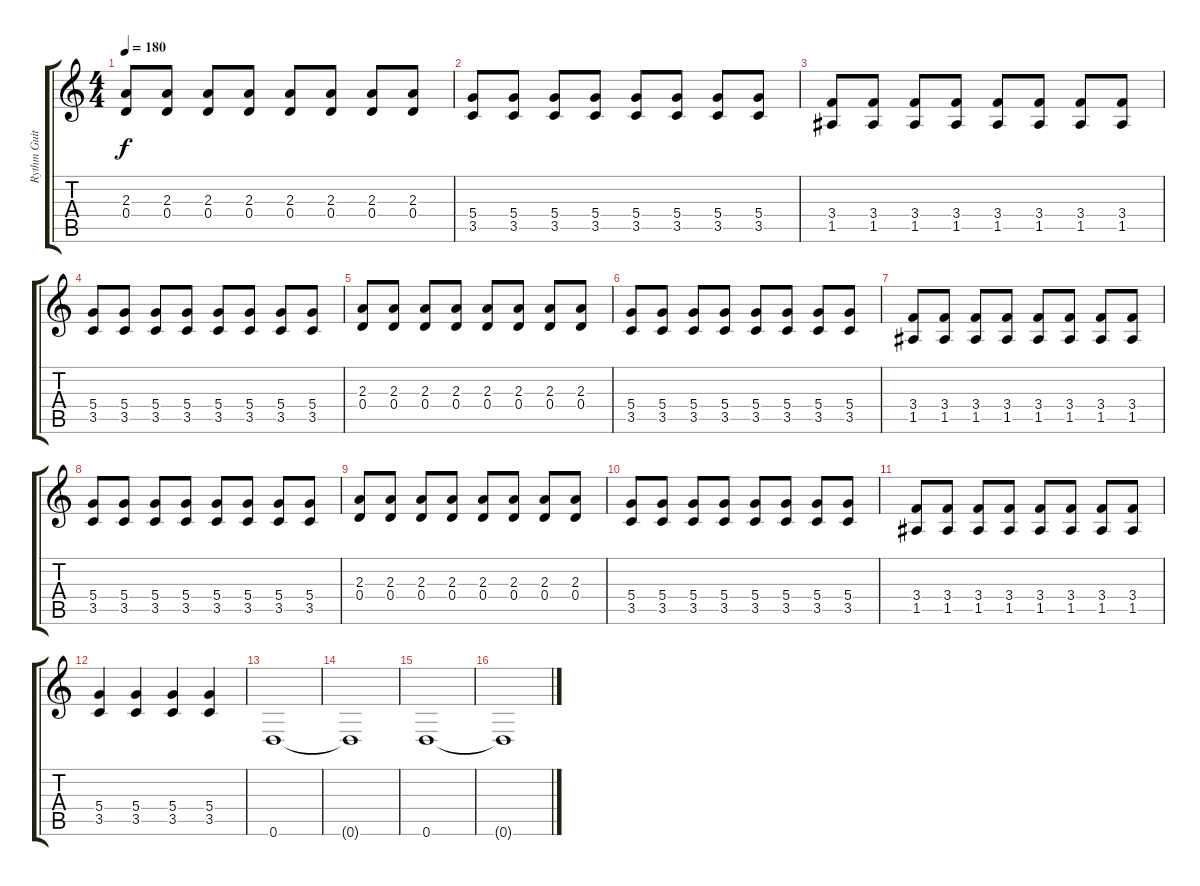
\track ("Rythm Guitar" "Rythm Guit") {instrument distortionguitar}
\staff {score tabs}
\tuning (E4 B3 G3 D3 A2 D2) {hide}
\ts (4 4)
\tempo 180
\clef g2
\ks c
(2.3 0.4).8{dy f} (2.3 0.4).8 (2.3 0.4).8 (2.3 0.4).8 (2.3 0.4).8 (2.3 0.4).8 (2.3 0.4).8 (2.3 0.4).8 |
(5.4 3.5).8 (5.4 3.5).8 (5.4 3.5).8 (5.4 3.5).8 (5.4 3.5).8 (5.4 3.5).8 (5.4 3.5).8 (5.4 3.5).8 |
(3.4 1.5).8 (3.4 1.5).8 (3.4 1.5).8 (3.4 1.5).8 (3.4 1.5).8 (3.4 1.5).8 (3.4 1.5).8 (3.4 1.5).8 |
(5.4 3.5).8 (5.4 3.5).8 (5.4 3.5).8 (5.4 3.5).8 (5.4 3.5).8 (5.4 3.5).8 (5.4 3.5).8 (5.4 3.5).8 |
(2.3 0.4).8 (2.3 0.4).8 (2.3 0.4).8 (2.3 0.4).8 (2.3 0.4).8 (2.3 0.4).8 (2.3 0.4).8 (2.3 0.4).8 |
(5.4 3.5).8 (5.4 3.5).8 (5.4 3.5).8 (5.4 3.5).8 (5.4 3.5).8 (5.4 3.5).8 (5.4 3.5).8 (5.4 3.5).8 |
(3.4 1.5).8 (3.4 1.5).8 (3.4 1.5).8 (3.4 1.5).8 (3.4 1.5).8 (3.4 1.5).8 (3.4 1.5).8 (3.4 1.5).8 |
(5.4 3.5).8 (5.4 3.5).8 (5.4 3.5).8 (5.4 3.5).8 (5.4 3.5).8 (5.4 3.5).8 (5.4 3.5).8 (5.4 3.5).8 |
(2.3 0.4).8 (2.3 0.4).8 (2.3 0.4).8 (2.3 0.4).8 (2.3 0.4).8 (2.3 0.4).8 (2.3 0.4).8 (2.3 0.4).8 |
(5.4 3.5).8 (5.4 3.5).8 (5.4 3.5).8 (5.4 3.5).8 (5.4 3.5).8 (5.4 3.5).8 (5.4 3.5).8 (5.4 3.5).8 |
(3.4 1.5).8 (3.4 1.5).8 (3.4 1.5).8 (3.4 1.5).8 (3.4 1.5).8 (3.4 1.5).8 (3.4 1.5).8 (3.4 1.5).8 |
(5.4 3.5).4 (5.4 3.5).4 (5.4 3.5).4 (5.4 3.5).4 |
0.6.1 |
0.6{t}.1 |
0.6.1 |
0.6{t}.1
